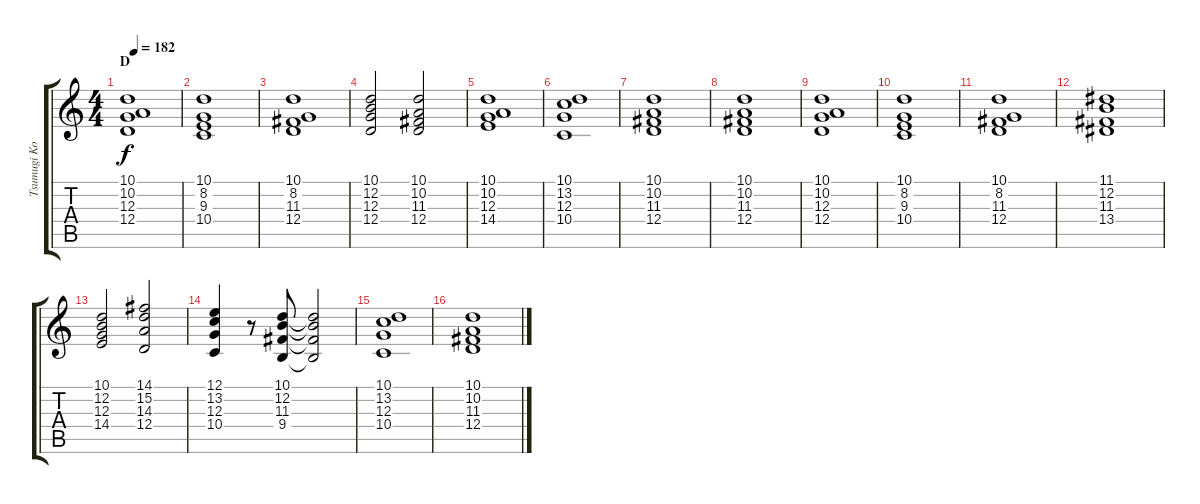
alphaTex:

\track ("Tsumugi Kotobuki" "Tsumugi Ko") {instrument reedorgan}
\staff {score tabs}
\tuning (E4 B3 G3 D3 A2 E2) {hide}
\ts (4 4)
\section ("" "D")
\tempo 182
\clef g2
\ks c
(10.1 10.2 12.3 12.4).1{dy f} |
(10.1 8.2 9.3 10.4).1 |
(10.1 8.2 11.3 12.4).1 |
(10.1 12.2 12.3 12.4).2 (10.1 10.2 11.3 12.4).2 |
(10.1 10.2 12.3 14.4).1 |
(10.1 13.2 12.3 10.4).1 |
(10.1 10.2 11.3 12.4).1 |
(10.1 10.2 11.3 12.4).1 |
(10.1 10.2 12.3 12.4).1 |
(10.1 8.2 9.3 10.4).1 |
(10.1 8.2 11.3 12.4).1 |
(11.1 12.2 11.3 13.4).1 |
(10.1 12.2 12.3 14.4).2 (14.1 15.2 14.3 12.4).2 |
(12.1 13.2 12.3 10.4).4 r.8 (10.1 12.2 11.3 9.4).8 (10.1{t} 12.2{t} 11.3{t} 9.4{t}).2 |
(10.1 13.2 12.3 10.4).1 |
(10.1 10.2 11.3 12.4).1
